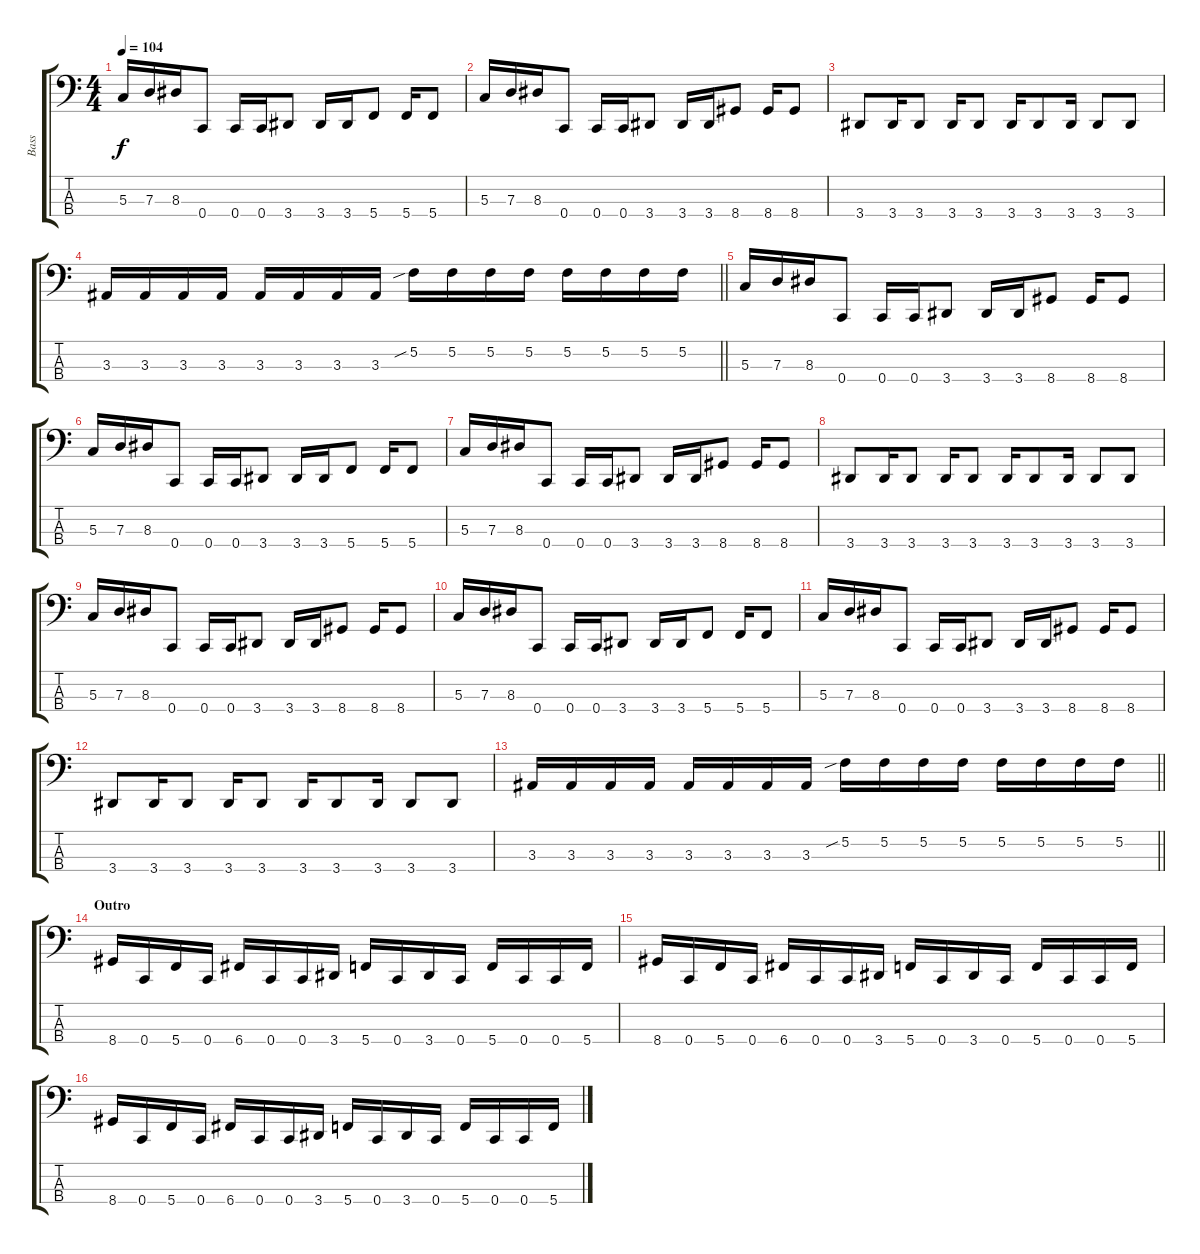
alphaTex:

\track ("Bass" "Bass") {instrument electricbassfinger}
\staff {score tabs}
\tuning (F2 C2 G1 C1) {hide}
\ts (4 4)
\tempo 104
\clef f4
\ks c
5.3.16{dy f} 7.3.16 8.3.16 0.4.8 0.4.16 0.4.16 3.4.8 3.4.16 3.4.16 5.4.8 5.4.16 5.4.8 |
5.3.16 7.3.16 8.3.16 0.4.8 0.4.16 0.4.16 3.4.8 3.4.16 3.4.16 8.4.8 8.4.16 8.4.8 |
3.4.8 3.4.16 3.4.8 3.4.16 3.4.8 3.4.16 3.4.8 3.4.16 3.4.8 3.4.8 |
\barLineRight lightlight
3.3.16 3.3.16 3.3.16 3.3.16 3.3.16 3.3.16 3.3.16 3.3.16 5.2{sib}.16 5.2.16 5.2.16 5.2.16 5.2.16 5.2.16 5.2.16 5.2.16 |
5.3.16 7.3.16 8.3.16 0.4.8 0.4.16 0.4.16 3.4.8 3.4.16 3.4.16 8.4.8 8.4.16 8.4.8 |
5.3.16 7.3.16 8.3.16 0.4.8 0.4.16 0.4.16 3.4.8 3.4.16 3.4.16 5.4.8 5.4.16 5.4.8 |
5.3.16 7.3.16 8.3.16 0.4.8 0.4.16 0.4.16 3.4.8 3.4.16 3.4.16 8.4.8 8.4.16 8.4.8 |
3.4.8 3.4.16 3.4.8 3.4.16 3.4.8 3.4.16 3.4.8 3.4.16 3.4.8 3.4.8 |
5.3.16 7.3.16 8.3.16 0.4.8 0.4.16 0.4.16 3.4.8 3.4.16 3.4.16 8.4.8 8.4.16 8.4.8 |
5.3.16 7.3.16 8.3.16 0.4.8 0.4.16 0.4.16 3.4.8 3.4.16 3.4.16 5.4.8 5.4.16 5.4.8 |
5.3.16 7.3.16 8.3.16 0.4.8 0.4.16 0.4.16 3.4.8 3.4.16 3.4.16 8.4.8 8.4.16 8.4.8 |
3.4.8 3.4.16 3.4.8 3.4.16 3.4.8 3.4.16 3.4.8 3.4.16 3.4.8 3.4.8 |
\barLineRight lightlight
3.3.16 3.3.16 3.3.16 3.3.16 3.3.16 3.3.16 3.3.16 3.3.16 5.2{sib}.16 5.2.16 5.2.16 5.2.16 5.2.16 5.2.16 5.2.16 5.2.16 |
\section ("" "Outro")
8.4.16 0.4.16 5.4.16 0.4.16 6.4.16 0.4.16 0.4.16 3.4.16 5.4.16 0.4.16 3.4.16 0.4.16 5.4.16 0.4.16 0.4.16 5.4.16 |
8.4.16 0.4.16 5.4.16 0.4.16 6.4.16 0.4.16 0.4.16 3.4.16 5.4.16 0.4.16 3.4.16 0.4.16 5.4.16 0.4.16 0.4.16 5.4.16 |
8.4.16 0.4.16 5.4.16 0.4.16 6.4.16 0.4.16 0.4.16 3.4.16 5.4.16 0.4.16 3.4.16 0.4.16 5.4.16 0.4.16 0.4.16 5.4.16
